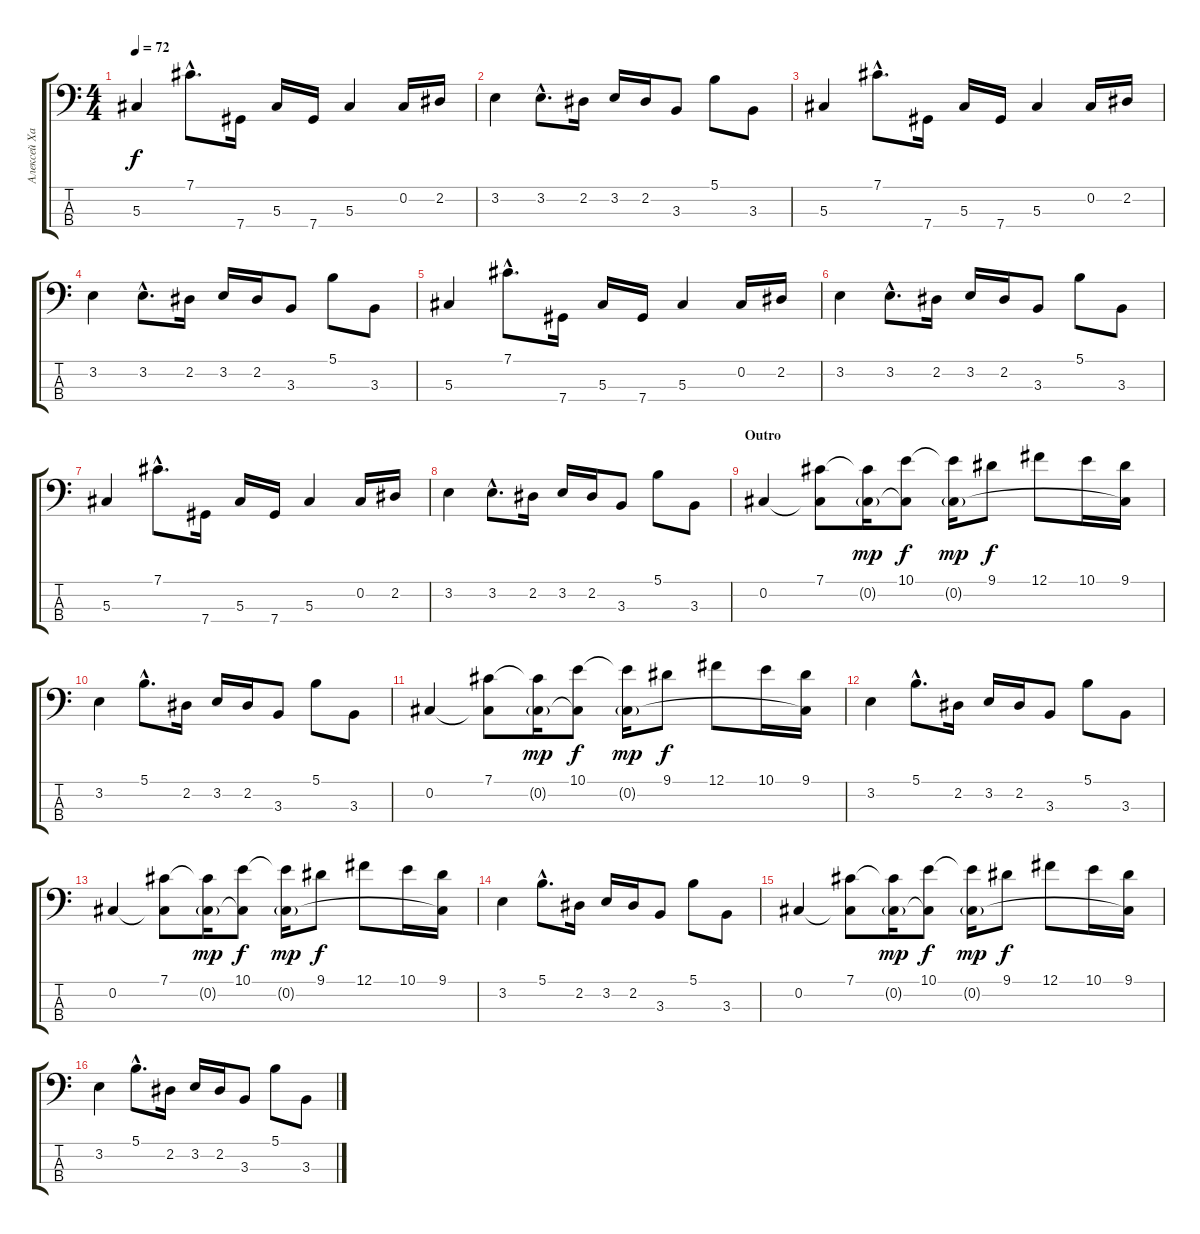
\track ("Алексей Харьков (Bass)" "Алексей Ха") {instrument fretlessbass}
\staff {score tabs}
\tuning (Gb2 Db2 Ab1 Db1) {hide}
\ts (4 4)
\section ("" "")
\tempo 72
\clef f4
\ks c
5.3.4{dy f} 7.1{hac}.8{d} 7.4.16 5.3.16 7.4.16 5.3.4 0.2.16 2.2.16 |
3.2.4 3.2{hac}.8{d} 2.2.16 3.2.16 2.2.16 3.3.8 5.1.8 3.3.8 |
5.3.4 7.1{hac}.8{d} 7.4.16 5.3.16 7.4.16 5.3.4 0.2.16 2.2.16 |
3.2.4 3.2{hac}.8{d} 2.2.16 3.2.16 2.2.16 3.3.8 5.1.8 3.3.8 |
5.3.4 7.1{hac}.8{d} 7.4.16 5.3.16 7.4.16 5.3.4 0.2.16 2.2.16 |
3.2.4 3.2{hac}.8{d} 2.2.16 3.2.16 2.2.16 3.3.8 5.1.8 3.3.8 |
5.3.4 7.1{hac}.8{d} 7.4.16 5.3.16 7.4.16 5.3.4 0.2.16 2.2.16 |
3.2.4 3.2{hac}.8{d} 2.2.16 3.2.16 2.2.16 3.3.8 5.1.8 3.3.8 |
\section ("" "Outro")
0.2.4 (7.1 0.2{t}).8 (7.1{t} 0.2{g}).16{dy mp} (10.1 0.2{t}).8{dy f} (10.1{t} 0.2{g}).16{dy mp} 9.1.8{dy f} 12.1.8 10.1.16 (9.1 0.2{t}).16 |
3.2.4 5.1{hac}.8{d} 2.2.16 3.2.16 2.2.16 3.3.8 5.1.8 3.3.8 |
0.2.4 (7.1 0.2{t}).8 (7.1{t} 0.2{g}).16{dy mp} (10.1 0.2{t}).8{dy f} (10.1{t} 0.2{g}).16{dy mp} 9.1.8{dy f} 12.1.8 10.1.16 (9.1 0.2{t}).16 |
3.2.4 5.1{hac}.8{d} 2.2.16 3.2.16 2.2.16 3.3.8 5.1.8 3.3.8 |
0.2.4 (7.1 0.2{t}).8 (7.1{t} 0.2{g}).16{dy mp} (10.1 0.2{t}).8{dy f} (10.1{t} 0.2{g}).16{dy mp} 9.1.8{dy f} 12.1.8 10.1.16 (9.1 0.2{t}).16 |
3.2.4 5.1{hac}.8{d} 2.2.16 3.2.16 2.2.16 3.3.8 5.1.8 3.3.8 |
0.2.4 (7.1 0.2{t}).8 (7.1{t} 0.2{g}).16{dy mp} (10.1 0.2{t}).8{dy f} (10.1{t} 0.2{g}).16{dy mp} 9.1.8{dy f} 12.1.8 10.1.16 (9.1 0.2{t}).16 |
3.2.4 5.1{hac}.8{d} 2.2.16 3.2.16 2.2.16 3.3.8 5.1.8 3.3.8
